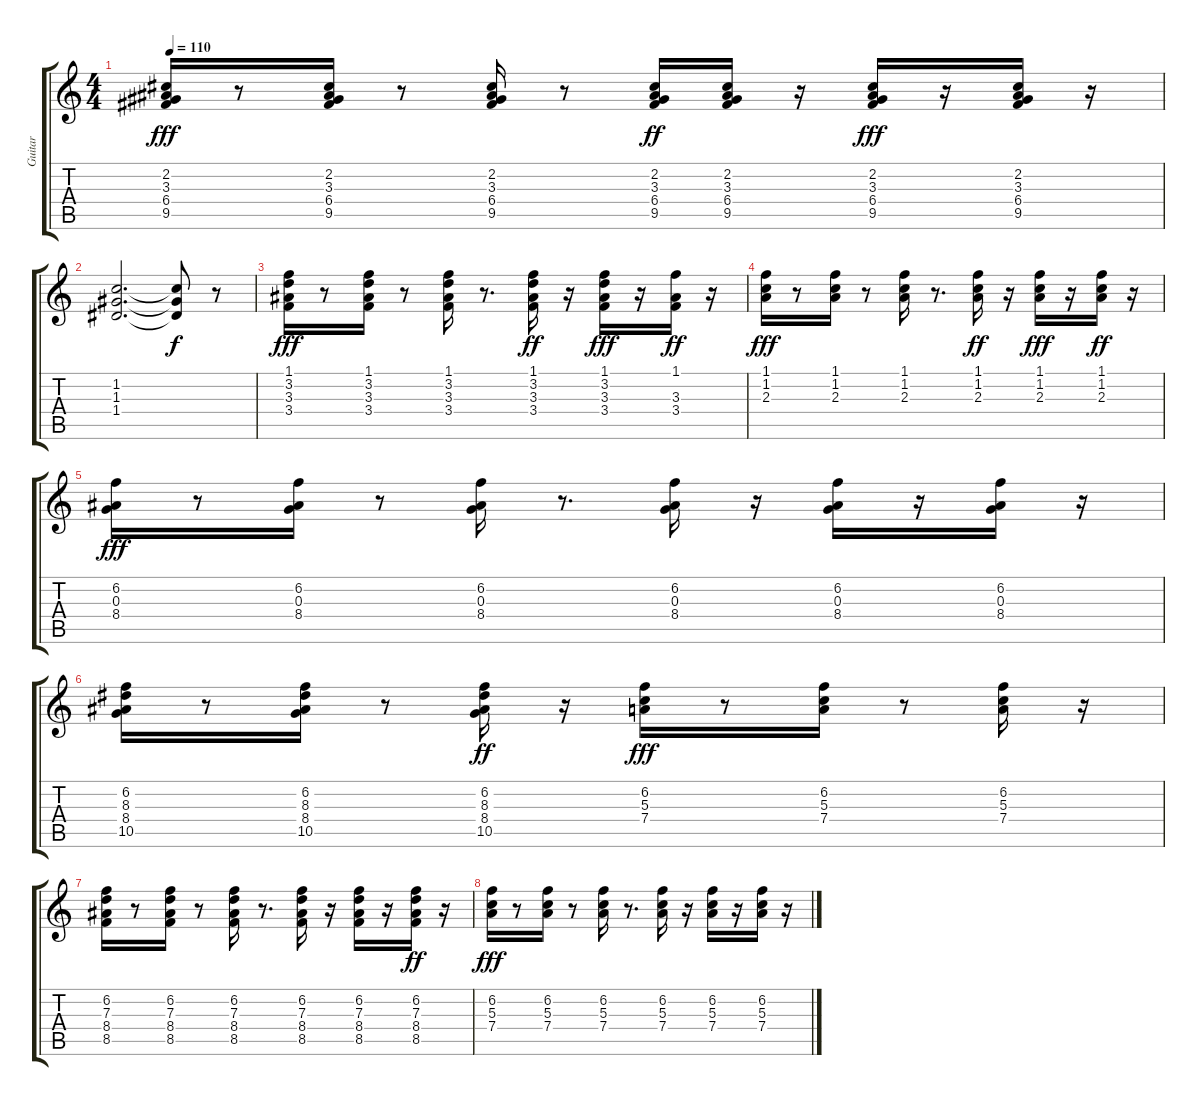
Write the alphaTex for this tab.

\track ("Guitar" "Guitar") {instrument acousticguitarsteel}
\staff {score tabs}
\tuning (E4 B3 G3 D3 A2 E2) {hide}
\ts (4 4)
\tempo 110
\clef g2
\ks c
(2.2 3.3 6.4 9.5).16{dy fff} r.8 (2.2 3.3 6.4 9.5).16 r.8 (2.2 3.3 6.4 9.5).16 r.8 (2.2 3.3 6.4 9.5).16{dy ff} (2.2 3.3 6.4 9.5).16 r.16 (2.2 3.3 6.4 9.5).16{dy fff} r.16 (2.2 3.3 6.4 9.5).16 r.16 |
(1.2 1.3 1.4).2{d} (1.2{t} 1.3{t} 1.4{t}).8{dy f} r.8 |
(1.1 3.2 3.3 3.4).16{dy fff} r.8 (1.1 3.2 3.3 3.4).16 r.8 (1.1 3.2 3.3 3.4).16 r.8{d} (1.1 3.2 3.3 3.4).16{dy ff} r.16 (1.1 3.2 3.3 3.4).16{dy fff} r.16 (1.1 3.3 3.4).16{dy ff} r.16 |
(1.1 1.2 2.3).16{dy fff} r.8 (1.1 1.2 2.3).16 r.8 (1.1 1.2 2.3).16 r.8{d} (1.1 1.2 2.3).16{dy ff} r.16 (1.1 1.2 2.3).16{dy fff} r.16 (1.1 1.2 2.3).16{dy ff} r.16 |
(6.2 0.3 8.4).16{dy fff} r.8 (6.2 0.3 8.4).16 r.8 (6.2 0.3 8.4).16 r.8{d} (6.2 0.3 8.4).16 r.16 (6.2 0.3 8.4).16 r.16 (6.2 0.3 8.4).16 r.16 |
(6.2 8.3 8.4 10.5).16 r.8 (6.2 8.3 8.4 10.5).16 r.8 (6.2 8.3 8.4 10.5).16{dy ff} r.16 (6.2 5.3 7.4).16{dy fff} r.8 (6.2 5.3 7.4).16 r.8 (6.2 5.3 7.4).16 r.16 |
(6.2 7.3 8.4 8.5).16 r.8 (6.2 7.3 8.4 8.5).16 r.8 (6.2 7.3 8.4 8.5).16 r.8{d} (6.2 7.3 8.4 8.5).16 r.16 (6.2 7.3 8.4 8.5).16 r.16 (6.2 7.3 8.4 8.5).16{dy ff} r.16 |
(6.2 5.3 7.4).16{dy fff} r.8 (6.2 5.3 7.4).16 r.8 (6.2 5.3 7.4).16 r.8{d} (6.2 5.3 7.4).16 r.16 (6.2 5.3 7.4).16 r.16 (6.2 5.3 7.4).16 r.16
